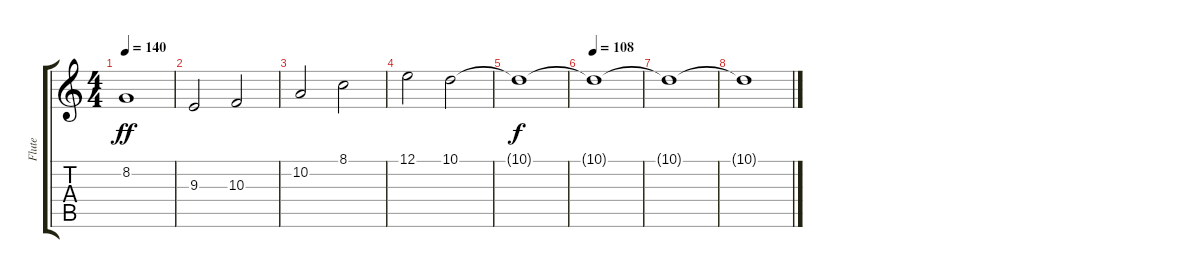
\track ("Flute" "Flute") {instrument flute}
\staff {score tabs}
\tuning (E4 B3 G3 D3 A2 E2) {hide}
\ts (4 4)
\tempo 140
\clef g2
\ks c
8.2.1{dy ff} |
9.3.2 10.3.2 |
10.2.2 8.1.2 |
12.1.2 10.1.2 |
10.1{t}.1{dy f} |
\tempo 108
10.1{t}.1{volume 2} |
10.1{t}.1 |
10.1{t}.1{volume 0}
